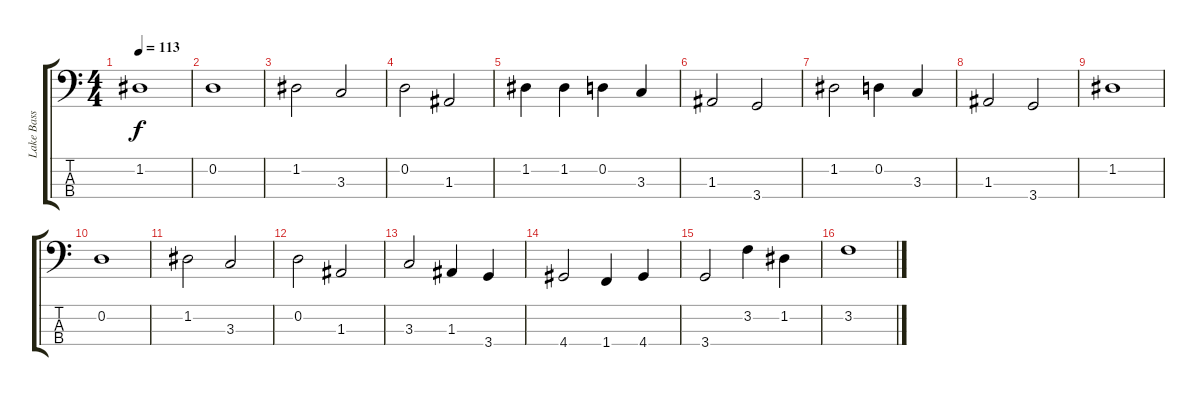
\track ("Lake Bass" "Lake Bass") {instrument electricbasspick}
\staff {score tabs}
\tuning (G2 D2 A1 E1) {hide}
\ts (4 4)
\tempo 113
\clef f4
\ks c
1.2.1{dy f instrument electricbasspick} |
0.2.1 |
1.2.2 3.3.2 |
0.2.2 1.3.2 |
1.2.4 1.2.4 0.2.4 3.3.4 |
1.3.2 3.4.2 |
1.2.2 0.2.4 3.3.4 |
1.3.2 3.4.2 |
1.2.1 |
0.2.1 |
1.2.2 3.3.2 |
0.2.2 1.3.2 |
3.3.2 1.3.4 3.4.4 |
4.4.2 1.4.4 4.4.4 |
3.4.2 3.2.4 1.2.4 |
3.2.1
